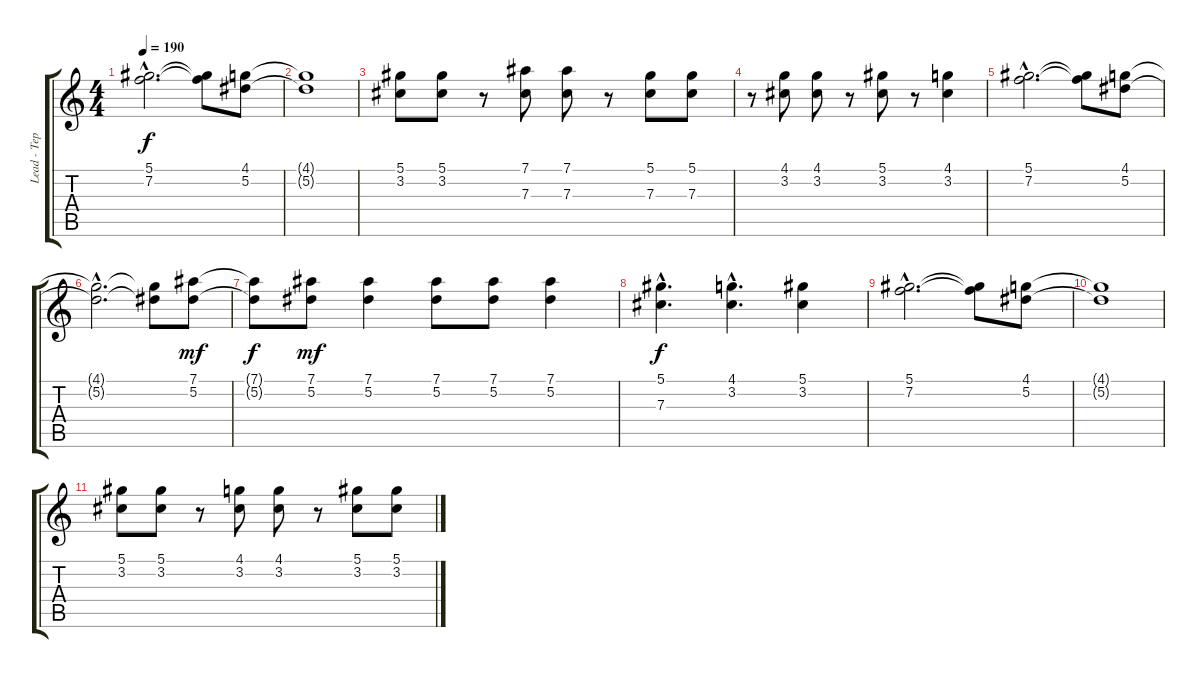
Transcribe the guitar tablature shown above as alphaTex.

\track ("Lead - Teppei" "Lead - Tep") {instrument distortionguitar}
\staff {score tabs}
\tuning (Eb4 Bb3 Gb3 Db3 Ab2 Db2) {hide}
\ts (4 4)
\tempo 190
\clef g2
\ks c
(5.1{hac} 7.2{hac}).2{d dy f} (5.1{t} 7.2{t}).8 (4.1 5.2).8 |
(4.1{t} 5.2{t}).1 |
(5.1 3.2).8 (5.1 3.2).8 r.8 (7.1 7.3).8 (7.1 7.3).8 r.8 (5.1 7.3).8 (5.1 7.3).8 |
r.8 (4.1 3.2).8 (4.1 3.2).8 r.8 (5.1 3.2).8 r.8 (4.1 3.2).4 |
(5.1{hac} 7.2{hac}).2{d} (5.1{t} 7.2{t}).8 (4.1 5.2).8 |
(4.1{hac t} 5.2{hac t}).2{d} (4.1{t} 5.2{t}).8 (7.1 5.2).8{dy mf} |
(7.1{t} 5.2{t}).8{dy f} (7.1 5.2).8{dy mf} (7.1 5.2).4 (7.1 5.2).8 (7.1 5.2).8 (7.1 5.2).4 |
(5.1{hac} 7.3{hac}).4{d dy f} (4.1{hac} 3.2{hac}).4{d} (5.1 3.2).4 |
(5.1{hac} 7.2{hac}).2{d} (5.1{t} 7.2{t}).8 (4.1 5.2).8 |
(4.1{t} 5.2{t}).1 |
(5.1 3.2).8 (5.1 3.2).8 r.8 (4.1 3.2).8 (4.1 3.2).8 r.8 (5.1 3.2).8 (5.1 3.2).8
